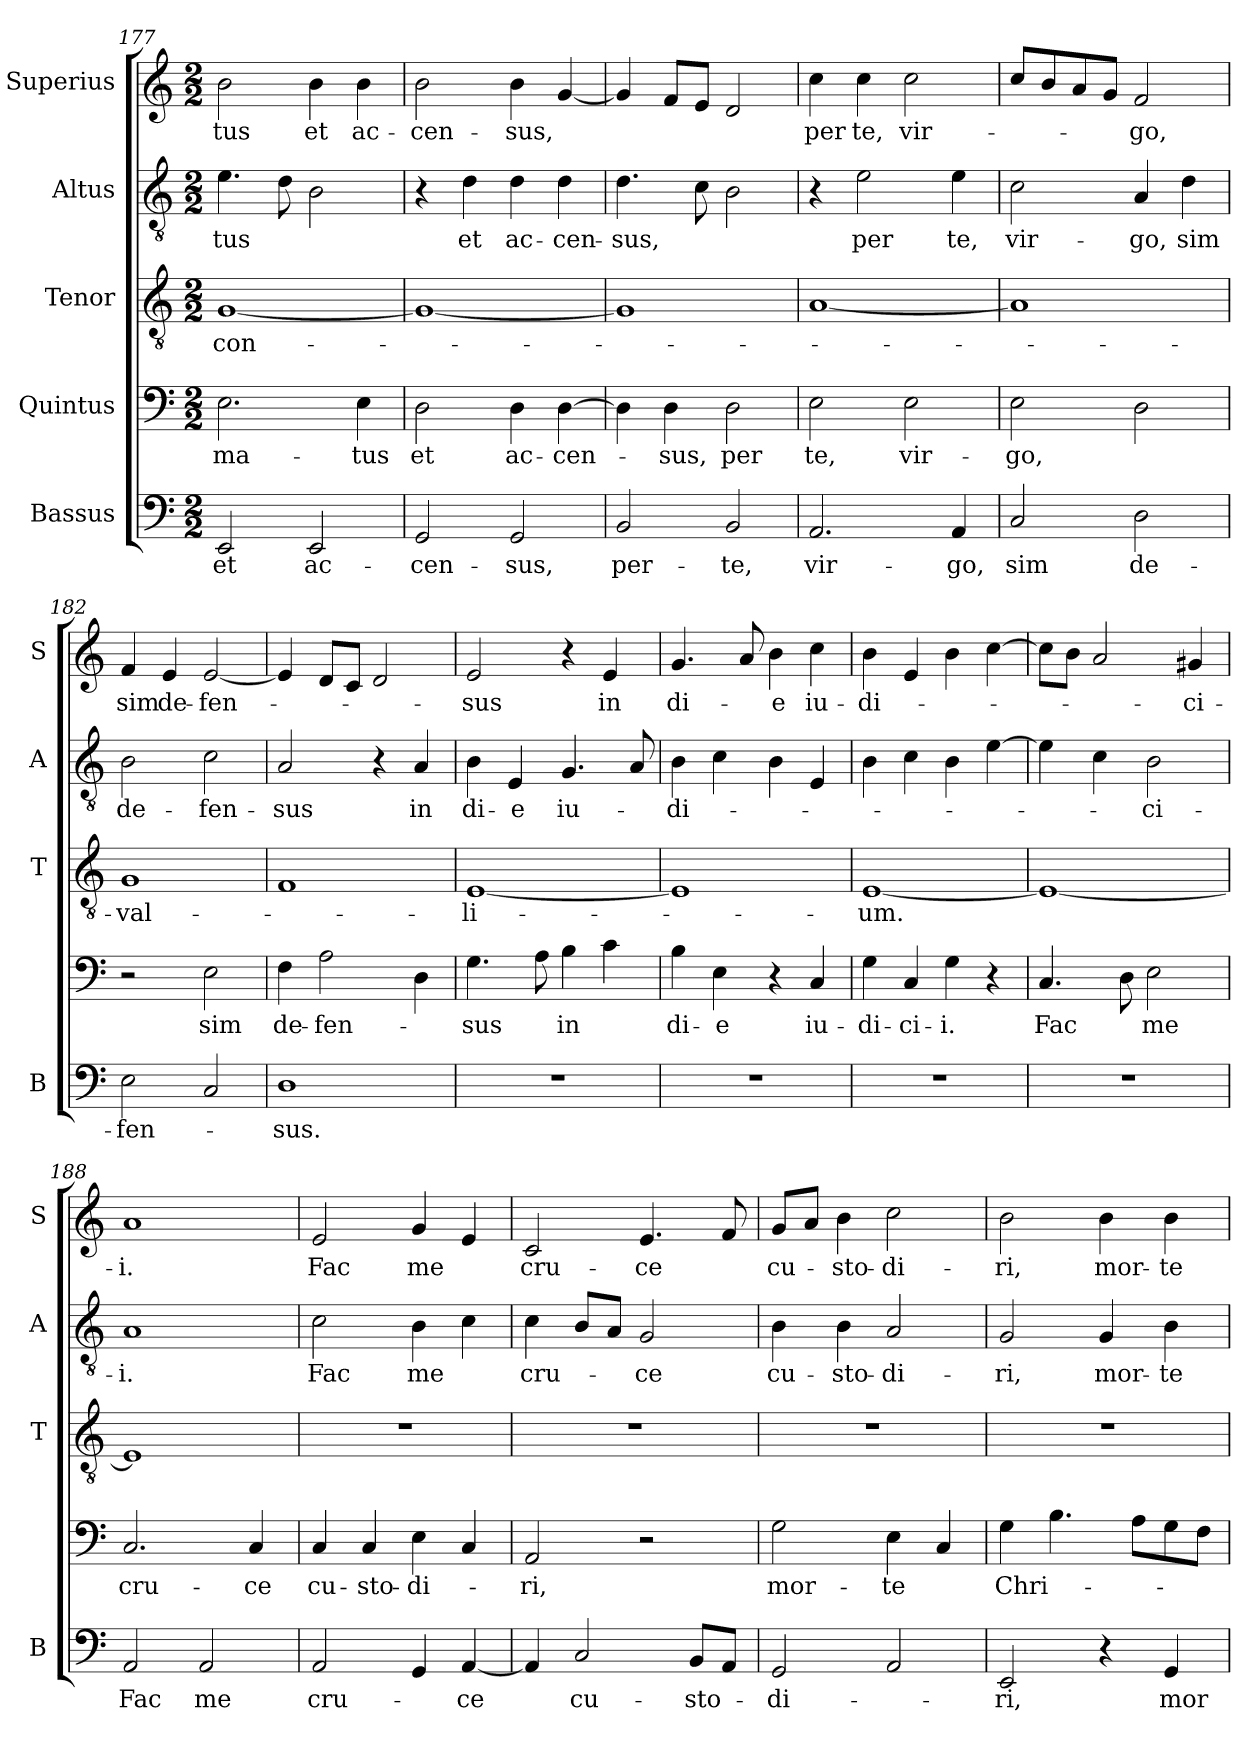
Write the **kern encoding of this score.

**kern	**text	**kern	**text	**kern	**text	**kern	**text	**kern	**text
*part5	*part5	*part4	*part4	*part3	*part3	*part2	*part2	*part1	*part1
*staff5	*staff5	*staff4	*staff4	*staff3	*staff3	*staff2	*staff2	*staff1	*staff1
*I"Bassus	*	*I"Quintus	*	*I"Tenor	*	*I"Altus	*	*I"Superius	*
*I'B	*	*	*	*I'T	*	*I'A	*	*I'S	*
*clefF4	*	*clefF4	*	*clefGv2	*	*clefGv2	*	*clefG2	*
*k[]	*	*k[]	*	*k[]	*	*k[]	*	*k[]	*
*M2/2	*	*M2/2	*	*M2/2	*	*M2/2	*	*M2/2	*
=177	=177	=177	=177	=177	=177	=177	=177	=177	=177
!	!	!	!LO:LY:i	!	!	!	!	!	!
2EE	et	2.E	-ma-	[1G	con-	4.e	-tus	2b	-tus
.	.	.	.	.	.	8d	.	.	.
2EE	ac-	.	.	.	.	2B	.	4b	et
!	!	!	!LO:LY:i	!	!	!	!	!	!
.	.	4E	-tus	.	.	.	.	4b	ac-
=178	=178	=178	=178	=178	=178	=178	=178	=178	=178
!	!	!	!LO:LY:i	!	!	!	!	!	!
2GG	-cen-	2D	et	1G_	.	4r	.	2b	-cen-
.	.	.	.	.	.	4d	et	.	.
!	!	!	!LO:LY:i	!	!	!	!	!	!
2GG	-sus,	4D	ac-	.	.	4d	ac-	4b	-sus,
!	!	!	!LO:LY:i	!	!	!	!	!	!
.	.	[4D	-cen-	.	.	4d	-cen-	[4g	.
=179	=179	=179	=179	=179	=179	=179	=179	=179	=179
2BB	per-	4D]	.	1G]	.	4.d	-sus,	4g]	.
!	!	!	!LO:LY:i	!	!	!	!	!	!
.	.	4D	-sus,	.	.	.	.	8fL	.
.	.	.	.	.	.	8c	.	8eJ	.
!	!	!	!LO:LY:i	!	!	!	!	!	!
2BB	-te,	2D	per	.	.	2B	.	2d	.
=180	=180	=180	=180	=180	=180	=180	=180	=180	=180
!	!	!	!LO:LY:i	!	!	!	!	!	!
2.AA	vir-	2E	te,	[1A	.	4r	.	4cc	per
.	.	.	.	.	.	2e	per	4cc	te,
!	!	!	!LO:LY:i	!	!	!	!	!	!
.	.	2E	vir-	.	.	.	.	2cc	vir-
4AA	-go,	.	.	.	.	4e	te,	.	.
=181	=181	=181	=181	=181	=181	=181	=181	=181	=181
!	!	!	!LO:LY:i	!	!	!	!	!	!
2C	sim	2E	-go,	1A]	.	2c	vir-	8ccL	.
.	.	.	.	.	.	.	.	8b	.
.	.	.	.	.	.	.	.	8a	.
.	.	.	.	.	.	.	.	8gJ	.
2D	de-	2D	.	.	.	4A	-go,	2f	-go,
.	.	.	.	.	.	4d	sim	.	.
=182	=182	=182	=182	=182	=182	=182	=182	=182	=182
2E	-fen-	2r	.	1G	-val-	2B	de-	4f	sim
.	.	.	.	.	.	.	.	4e	de-
!	!	!	!LO:LY:i	!	!	!	!	!	!
2C	.	2E	sim	.	.	2c	-fen-	[2e	-fen-
=183	=183	=183	=183	=183	=183	=183	=183	=183	=183
!	!	!	!LO:LY:i	!	!	!	!	!	!
1D	-sus.	4F	de-	1F	.	2A	-sus	4e]	.
!	!	!	!LO:LY:i	!	!	!	!	!	!
.	.	2A	-fen-	.	.	.	.	8dL	.
.	.	.	.	.	.	.	.	8cJ	.
.	.	.	.	.	.	4r	.	2d	.
.	.	4D	.	.	.	4A	in	.	.
=184	=184	=184	=184	=184	=184	=184	=184	=184	=184
!	!	!	!LO:LY:i	!	!	!	!	!	!
1r	.	4.G	-sus	[1E	-li-	4B	di-	2e	-sus
.	.	.	.	.	.	4E	-e	.	.
.	.	8A	.	.	.	.	.	.	.
!	!	!	!LO:LY:i	!	!	!	!	!	!
.	.	4B	in	.	.	4.G	iu-	4r	.
.	.	4c	.	.	.	.	.	4e	in
.	.	.	.	.	.	8A	.	.	.
=185	=185	=185	=185	=185	=185	=185	=185	=185	=185
!	!	!	!LO:LY:i	!	!	!	!	!	!
1r	.	4B	di-	1E]	.	4B	-di-	4.g	di-
!	!	!	!LO:LY:i	!	!	!	!	!	!
.	.	4E	-e	.	.	4c	.	.	.
.	.	.	.	.	.	.	.	8a	.
.	.	4r	.	.	.	4B	.	4b	-e
!	!	!	!LO:LY:i	!	!	!	!	!	!
.	.	4C	iu-	.	.	4E	.	4cc	iu-
=186	=186	=186	=186	=186	=186	=186	=186	=186	=186
!	!	!	!LO:LY:i	!	!	!	!	!	!
1r	.	4G	-di-	[1E	-um.	4B	.	4b	-di-
!	!	!	!LO:LY:i	!	!	!	!	!	!
.	.	4C	-ci-	.	.	4c	.	4e	.
!	!	!	!LO:LY:i	!	!	!	!	!	!
.	.	4G	-i.	.	.	4B	.	4b	.
.	.	4r	.	.	.	[4e	.	[4cc	.
=187	=187	=187	=187	=187	=187	=187	=187	=187	=187
!	!	!	!LO:LY:i	!	!	!	!	!	!
1r	.	4.C	Fac	1E_	.	4e]	.	8ccL]	.
.	.	.	.	.	.	.	.	8bJ	.
.	.	.	.	.	.	4c	.	2a	.
.	.	8D	.	.	.	.	.	.	.
!	!	!	!LO:LY:i	!	!	!	!	!	!
.	.	2E	me	.	.	2B	-ci-	.	.
.	.	.	.	.	.	.	.	4g#X	-ci-
=188	=188	=188	=188	=188	=188	=188	=188	=188	=188
!	!	!	!LO:LY:i	!	!	!	!	!	!
2AA	Fac	2.C	cru-	1E]	.	1A	-i.	1a	-i.
2AA	me	.	.	.	.	.	.	.	.
!	!	!	!LO:LY:i	!	!	!	!	!	!
.	.	4C	-ce	.	.	.	.	.	.
=189	=189	=189	=189	=189	=189	=189	=189	=189	=189
!	!	!	!LO:LY:i	!	!	!	!	!	!
2AA	cru-	4C	cu-	1r	.	2c	Fac	2e	Fac
!	!	!	!LO:LY:i	!	!	!	!	!	!
.	.	4C	-sto-	.	.	.	.	.	.
!	!	!	!LO:LY:i	!	!	!	!	!	!
4GG	.	4E	-di-	.	.	4B	me	4g	me
[4AA	-ce	4C	.	.	.	4c	.	4e	.
=190	=190	=190	=190	=190	=190	=190	=190	=190	=190
!	!	!	!LO:LY:i	!	!	!	!	!	!
4AA]	.	2AA	-ri,	1r	.	4c	cru-	2c	cru-
2C	cu-	.	.	.	.	8BL	.	.	.
.	.	.	.	.	.	8AJ	.	.	.
.	.	2r	.	.	.	2G	-ce	4.e	-ce
8BBL	-sto-	.	.	.	.	.	.	.	.
8AAJ	.	.	.	.	.	.	.	8f	.
=191	=191	=191	=191	=191	=191	=191	=191	=191	=191
!	!	!	!LO:LY:i	!	!	!	!	!	!
2GG	-di-	2G	mor-	1r	.	4B	cu-	8gL	cu-
.	.	.	.	.	.	.	.	8aJ	.
.	.	.	.	.	.	4B	-sto-	4b	-sto-
!	!	!	!LO:LY:i	!	!	!	!	!	!
2AA	.	4E	-te	.	.	2A	-di-	2cc	-di-
.	.	4C	.	.	.	.	.	.	.
=192	=192	=192	=192	=192	=192	=192	=192	=192	=192
!	!	!	!LO:LY:i	!	!	!	!	!	!
2EE	-ri,	4G	Chri-	1r	.	2G	-ri,	2b	-ri,
.	.	4.B	.	.	.	.	.	.	.
4r	.	.	.	.	.	4G	mor-	4b	mor-
.	.	8AL	.	.	.	.	.	.	.
4GG	mor-	8G	.	.	.	4B	-te	4b	-te
.	.	8FJ	.	.	.	.	.	.	.
=	=	=	=	=	=	=	=	=	=
*-	*-	*-	*-	*-	*-	*-	*-	*-	*-
